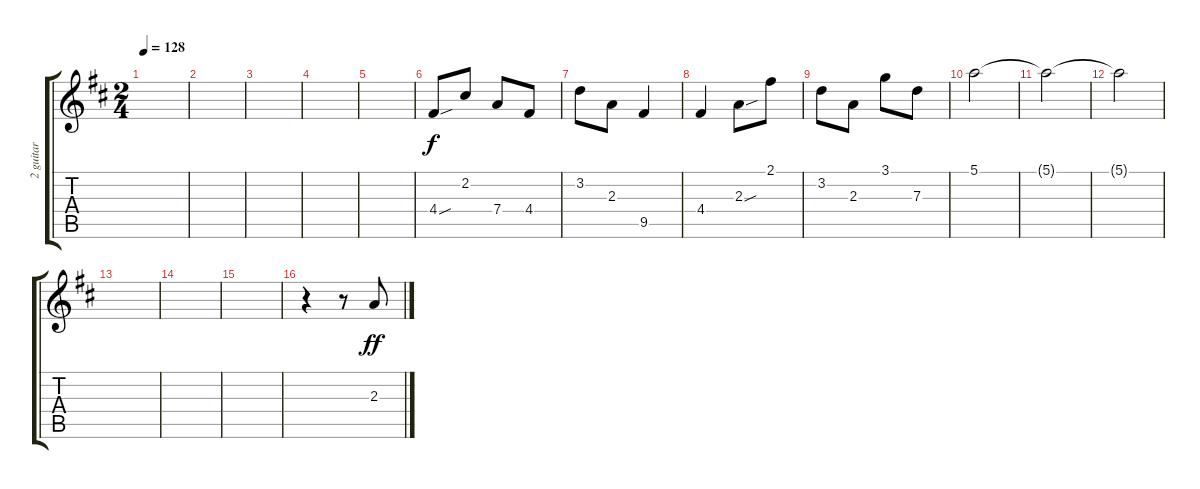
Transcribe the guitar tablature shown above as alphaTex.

\track ("2 guitar" "2 guitar") {instrument electricguitarjazz}
\staff {score tabs}
\tuning (E4 B3 G3 D3 A2 E2) {hide}
\ts (2 4)
\tempo 128
\clef g2
\ks d
|
|
|
|
|
4.4{sou}.8{dy f} 2.2.8 7.4.8 4.4.8 |
3.2.8 2.3.8 9.5.4 |
4.4.4 2.3{sou}.8 2.1.8 |
3.2.8 2.3.8 3.1.8 7.3.8 |
5.1.2 |
5.1{t}.2 |
5.1{t}.2 |
|
|
|
r.4 r.8 2.3.8{dy ff}
